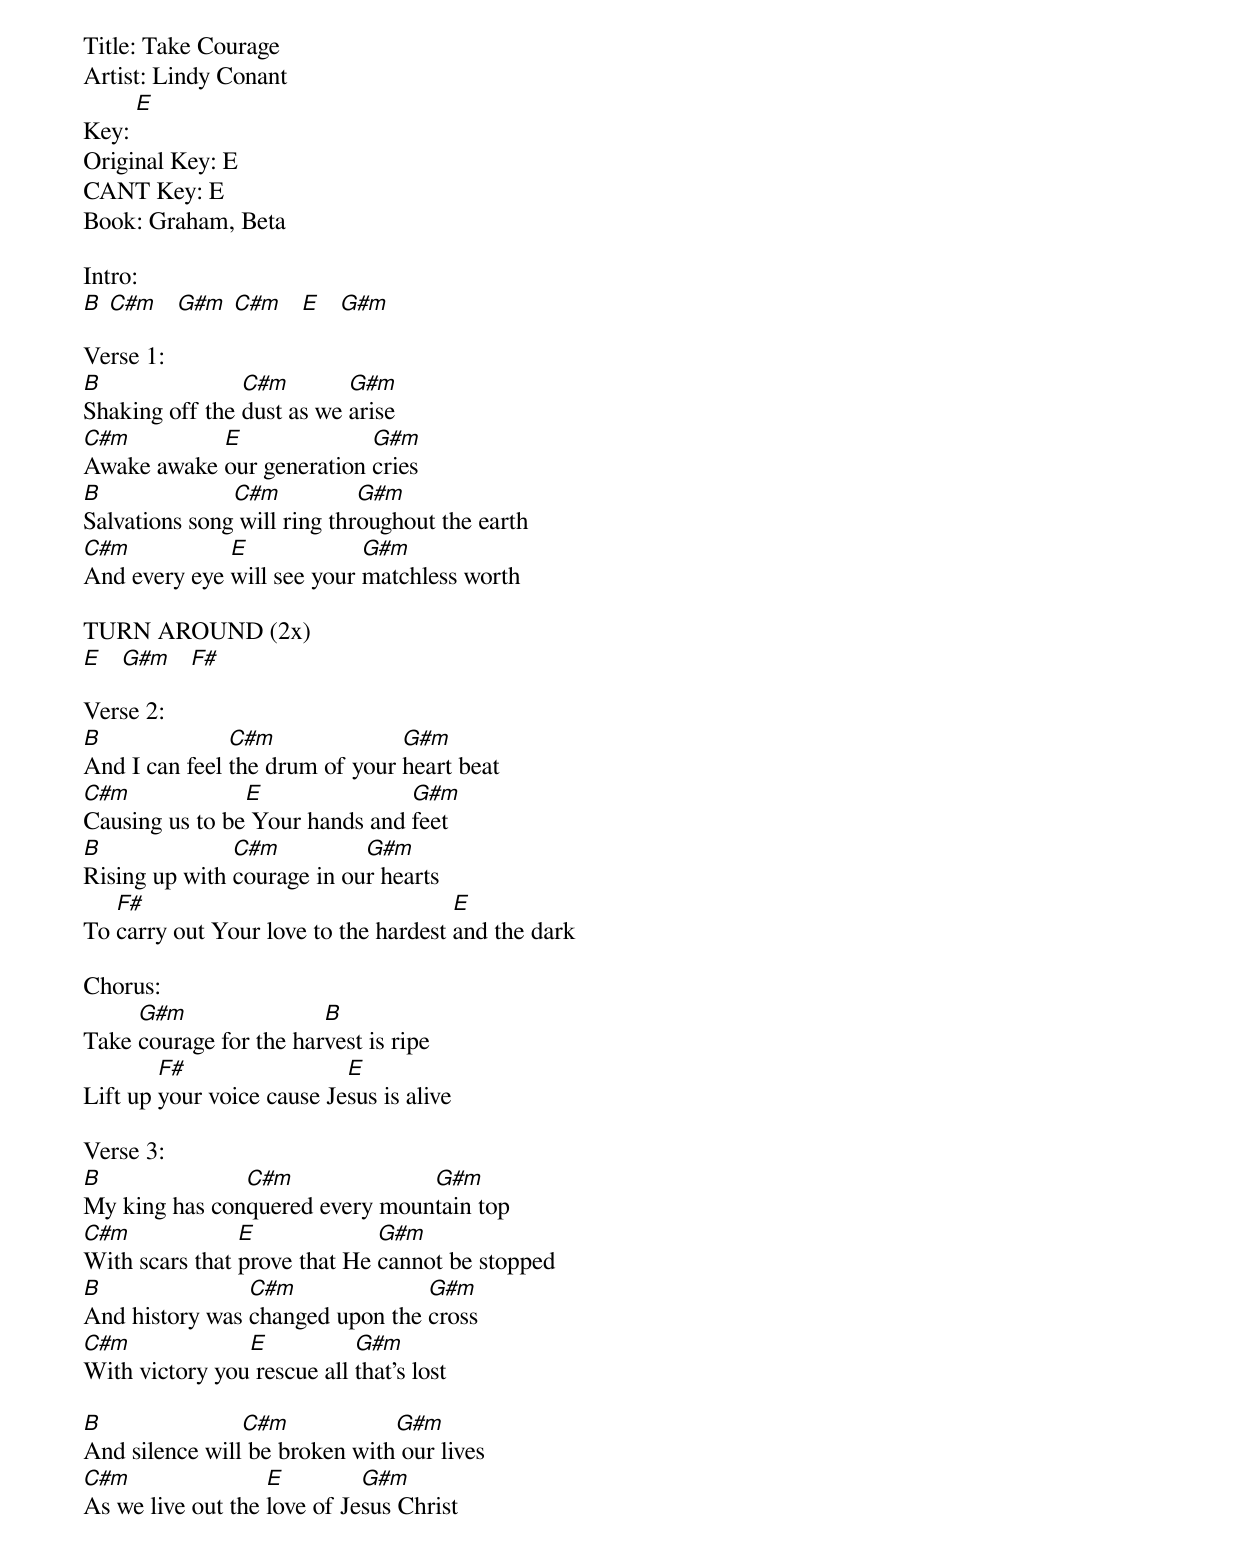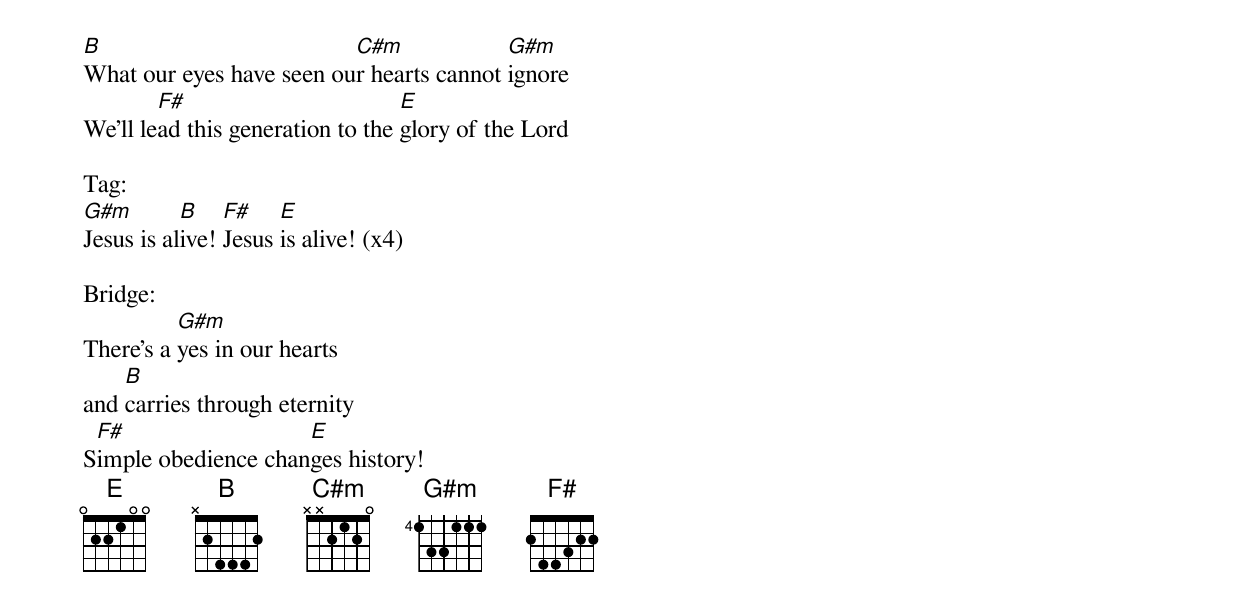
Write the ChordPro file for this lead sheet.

Title: Take Courage
Artist: Lindy Conant
Key: [E]
Original Key: E
CANT Key: E
Book: Graham, Beta

Intro:
[B] [C#m]   [G#m] [C#m]   [E]   [G#m]

Verse 1:
[B]Shaking off the [C#m]dust as we [G#m]arise
[C#m]Awake awake [E]our generation [G#m]cries
[B]Salvations song[C#m] will ring thr[G#m]oughout the earth
[C#m]And every eye [E]will see your [G#m]matchless worth

TURN AROUND (2x)
[E]   [G#m]   [F#]

Verse 2:
[B]And I can feel [C#m]the drum of your [G#m]heart beat
[C#m]Causing us to be[E] Your hands and [G#m]feet
[B]Rising up with [C#m]courage in ou[G#m]r hearts
To [F#]carry out Your love to the hardest [E]and the dark

Chorus:
Take [G#m]courage for the har[B]vest is ripe
Lift up [F#]your voice cause Je[E]sus is alive

Verse 3:
[B]My king has con[C#m]quered every moun[G#m]tain top
[C#m]With scars that [E]prove that He [G#m]cannot be stopped
[B]And history was [C#m]changed upon the [G#m]cross
[C#m]With victory you[E] rescue all [G#m]that's lost

[B]And silence will[C#m] be broken with[G#m] our lives
[C#m]As we live out the [E]love of Je[G#m]sus Christ
[B]What our eyes have seen ou[C#m]r hearts cannot [G#m]ignore
We’ll le[F#]ad this generation to the [E]glory of the Lord

Tag:
[G#m]Jesus is al[B]ive! [F#]Jesus [E]is alive! (x4)

Bridge:
There's a [G#m]yes in our hearts
and [B]carries through eternity
S[F#]imple obedience chan[E]ges history!
